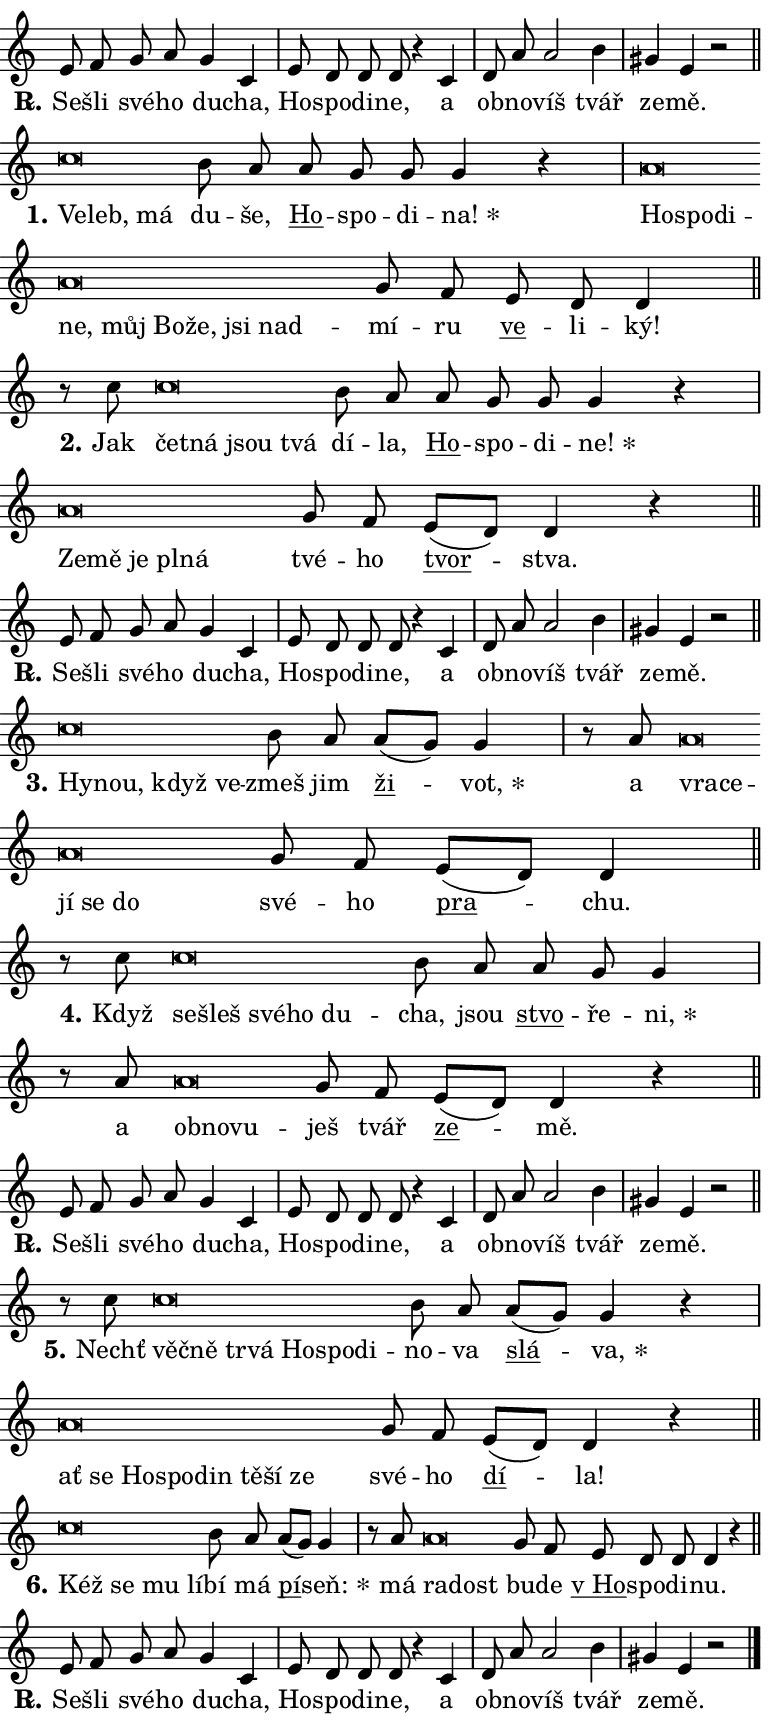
\version "2.24.0"
\header { tagline = "" }
\paper {
  indent = 0\cm
  top-margin = 0\cm
  right-margin = 0.13\cm % to fit lyric hyphens
  bottom-margin = 0\cm
  left-margin = 0\cm
  paper-width = 13\cm
  page-breaking = #ly:one-page-breaking
  system-system-spacing.basic-distance = #11
  score-system-spacing.basic-distance = #11
  ragged-last = ##f
}


%% Author: Thomas Morley
%% https://lists.gnu.org/archive/html/lilypond-user/2020-05/msg00002.html
#(define (line-position grob)
"Returns position of @var[grob} in current system:
   @code{'start}, if at first time-step
   @code{'end}, if at last time-step
   @code{'middle} otherwise
"
  (let* ((col (ly:item-get-column grob))
         (ln (ly:grob-object col 'left-neighbor))
         (rn (ly:grob-object col 'right-neighbor))
         (col-to-check-left (if (ly:grob? ln) ln col))
         (col-to-check-right (if (ly:grob? rn) rn col))
         (break-dir-left
           (and
             (ly:grob-property col-to-check-left 'non-musical #f)
             (ly:item-break-dir col-to-check-left)))
         (break-dir-right
           (and
             (ly:grob-property col-to-check-right 'non-musical #f)
             (ly:item-break-dir col-to-check-right))))
        (cond ((eqv? 1 break-dir-left) 'start)
              ((eqv? -1 break-dir-right) 'end)
              (else 'middle))))

#(define (tranparent-at-line-position vctor)
  (lambda (grob)
  "Relying on @code{line-position} select the relevant enry from @var{vctor}.
Used to determine transparency,"
    (case (line-position grob)
      ((end) (not (vector-ref vctor 0)))
      ((middle) (not (vector-ref vctor 1)))
      ((start) (not (vector-ref vctor 2))))))

noteHeadBreakVisibility =
#(define-music-function (break-visibility)(vector?)
"Makes @code{NoteHead}s transparent relying on @var{break-visibility}"
#{
  \override NoteHead.transparent =
    #(tranparent-at-line-position break-visibility)
#})

#(define delete-ledgers-for-transparent-note-heads
  (lambda (grob)
    "Reads whether a @code{NoteHead} is transparent.
If so this @code{NoteHead} is removed from @code{'note-heads} from
@var{grob}, which is supposed to be @code{LedgerLineSpanner}.
As a result ledgers are not printed for this @code{NoteHead}"
    (let* ((nhds-array (ly:grob-object grob 'note-heads))
           (nhds-list
             (if (ly:grob-array? nhds-array)
                 (ly:grob-array->list nhds-array)
                 '()))
           ;; Relies on the transparent-property being done before
           ;; Staff.LedgerLineSpanner.after-line-breaking is executed.
           ;; This is fragile ...
           (to-keep
             (remove
               (lambda (nhd)
                 (ly:grob-property nhd 'transparent #f))
               nhds-list)))
      ;; TODO find a better method to iterate over grob-arrays, similiar
      ;; to filter/remove etc for lists
      ;; For now rebuilt from scratch
      (set! (ly:grob-object grob 'note-heads)  '())
      (for-each
        (lambda (nhd)
          (ly:pointer-group-interface::add-grob grob 'note-heads nhd))
        to-keep))))

squashNotes = {
  \override NoteHead.X-extent = #'(-0.2 . 0.2)
  \override NoteHead.Y-extent = #'(-0.75 . 0)
  \override NoteHead.stencil =
    #(lambda (grob)
       (let ((pos (ly:grob-property grob 'staff-position)))
         (begin
           (if (< pos -7) (display "ERROR: Lower brevis then expected\n") (display ""))
           (if (<= pos -6) ly:text-interface::print ly:note-head::print))))
}
unSquashNotes = {
  \revert NoteHead.X-extent
  \revert NoteHead.Y-extent
  \revert NoteHead.stencil
}

hideNotes = \noteHeadBreakVisibility #begin-of-line-visible
unHideNotes = \noteHeadBreakVisibility #all-visible

% work-around for resetting accidentals
% https://lilypond.org/doc/v2.23/Documentation/notation/displaying-rhythms#unmetered-music
cadenzaMeasure = {
  \cadenzaOff
  \partial 1024 s1024
  \cadenzaOn
}

#(define-markup-command (accent layout props text) (markup?)
  "Underline accented syllable"
  (interpret-markup layout props
    #{\markup \override #'(offset . 4.3) \underline { #text }#}))

responsum = \markup \concat {
  "R" \hspace #-1.05 \path #0.1 #'((moveto 0 0.07) (lineto 0.9 0.8)) \hspace #0.05 "."
}

spaceSize = #0.6828661417322834 % exact space size for TeX Gyre Schola

\layout {
  \context {
    \Staff
    \remove "Time_signature_engraver"
    \override LedgerLineSpanner.after-line-breaking = #delete-ledgers-for-transparent-note-heads
  }
  \context {
    \Lyrics {
      \override LyricSpace.minimum-distance = \spaceSize
      \override LyricText.font-name = #"TeX Gyre Schola"
      \override LyricText.font-size = 1
      \override StanzaNumber.font-name = #"TeX Gyre Schola Bold"
      \override StanzaNumber.font-size = 1
    }
  }
  \context {
    \Score 
    \override NoteHead.text =
      #(lambda (grob) 
        (let ((pos (ly:grob-property grob 'staff-position)))
          #{\markup {
            \combine
              \halign #-0.55 \raise #(if (= pos -6) 0 0.5) \override #'(thickness . 2) \draw-line #'(3.2 . 0)
              \musicglyph "noteheads.sM1"
          }#}))
  }
}

% magnetic-lyrics.ily
%
%   written by
%     Jean Abou Samra <jean@abou-samra.fr>
%     Werner Lemberg <wl@gnu.org>
%
%   adapted by
%     Jiri Hon <jiri.hon@gmail.com>
%
% Version 2022-Apr-15

% https://www.mail-archive.com/lilypond-user@gnu.org/msg149350.html

#(define (Left_hyphen_pointer_engraver context)
   "Collect syllable-hyphen-syllable occurrences in lyrics and store
them in properties.  This engraver only looks to the left.  For
example, if the lyrics input is @code{foo -- bar}, it does the
following.

@itemize @bullet
@item
Set the @code{text} property of the @code{LyricHyphen} grob between
@q{foo} and @q{bar} to @code{foo}.

@item
Set the @code{left-hyphen} property of the @code{LyricText} grob with
text @q{foo} to the @code{LyricHyphen} grob between @q{foo} and
@q{bar}.
@end itemize

Use this auxiliary engraver in combination with the
@code{lyric-@/text::@/apply-@/magnetic-@/offset!} hook."
   (let ((hyphen #f)
         (text #f))
     (make-engraver
      (acknowledgers
       ((lyric-syllable-interface engraver grob source-engraver)
        (set! text grob)))
      (end-acknowledgers
       ((lyric-hyphen-interface engraver grob source-engraver)
        ;(when (not (grob::has-interface grob 'lyric-space-interface))
          (set! hyphen grob)));)
      ((stop-translation-timestep engraver)
       (when (and text hyphen)
         (ly:grob-set-object! text 'left-hyphen hyphen))
       (set! text #f)
       (set! hyphen #f)))))

#(define (lyric-text::apply-magnetic-offset! grob)
   "If the space between two syllables is less than the value in
property @code{LyricText@/.details@/.squash-threshold}, move the right
syllable to the left so that it gets concatenated with the left
syllable.

Use this function as a hook for
@code{LyricText@/.after-@/line-@/breaking} if the
@code{Left_@/hyphen_@/pointer_@/engraver} is active."
   (let ((hyphen (ly:grob-object grob 'left-hyphen #f)))
     (when hyphen
       (let ((left-text (ly:spanner-bound hyphen LEFT)))
         (when (grob::has-interface left-text 'lyric-syllable-interface)
           (let* ((common (ly:grob-common-refpoint grob left-text X))
                  (this-x-ext (ly:grob-extent grob common X))
                  (left-x-ext
                   (begin
                     ;; Trigger magnetism for left-text.
                     (ly:grob-property left-text 'after-line-breaking)
                     (ly:grob-extent left-text common X)))
                  ;; `delta` is the gap width between two syllables.
                  (delta (- (interval-start this-x-ext)
                            (interval-end left-x-ext)))
                  (details (ly:grob-property grob 'details))
                  (threshold (assoc-get 'squash-threshold details 0.2)))
             (when (< delta threshold)
               (let* (;; We have to manipulate the input text so that
                      ;; ligatures crossing syllable boundaries are not
                      ;; disabled.  For languages based on the Latin
                      ;; script this is essentially a beautification.
                      ;; However, for non-Western scripts it can be a
                      ;; necessity.
                      (lt (ly:grob-property left-text 'text))
                      (rt (ly:grob-property grob 'text))
                      (is-space (grob::has-interface hyphen 'lyric-space-interface))
                      (space (if is-space " " ""))
                      (extra-delta (if is-space spaceSize 0))
                      ;; Append new syllable.
                      (ltrt-space (if (and (string? lt) (string? rt))
                                (string-append lt space rt)
                                (make-concat-markup (list lt space rt))))
                      ;; Right-align `ltrt` to the right side.
                      (ltrt-space-markup (grob-interpret-markup
                               grob
                               (make-translate-markup
                                (cons (interval-length this-x-ext) 0)
                                (make-right-align-markup ltrt-space)))))
                 (begin
                   ;; Don't print `left-text`.
                   (ly:grob-set-property! left-text 'stencil #f)
                   ;; Set text and stencil (which holds all collected
                   ;; syllables so far) and shift it to the left.
                   (ly:grob-set-property! grob 'text ltrt-space)
                   (ly:grob-set-property! grob 'stencil ltrt-space-markup)
                   (ly:grob-translate-axis! grob (- (- delta extra-delta)) X))))))))))


#(define (lyric-hyphen::displace-bounds-first grob)
   ;; Make very sure this callback isn't triggered too early.
   (let ((left (ly:spanner-bound grob LEFT))
         (right (ly:spanner-bound grob RIGHT)))
     (ly:grob-property left 'after-line-breaking)
     (ly:grob-property right 'after-line-breaking)
     (ly:lyric-hyphen::print grob)))

squashThreshold = #0.4

\layout {
  \context {
    \Lyrics
    \consists #Left_hyphen_pointer_engraver
    \override LyricText.after-line-breaking =
      #lyric-text::apply-magnetic-offset!
    \override LyricHyphen.stencil = #lyric-hyphen::displace-bounds-first
    \override LyricText.details.squash-threshold = \squashThreshold
    \override LyricHyphen.minimum-distance = 0
    \override LyricHyphen.minimum-length = \squashThreshold
  }
}

squashText = \override LyricText.details.squash-threshold = 9999
unSquashText = \override LyricText.details.squash-threshold = \squashThreshold

leftText = \override LyricText.self-alignment-X = #LEFT
unLeftText = \revert LyricText.self-alignment-X

starOffset = #(lambda (grob) 
                (let ((x_offset (ly:self-alignment-interface::aligned-on-x-parent grob)))
                  (if (= x_offset 0) 0 (+ x_offset 1.2))))

star = #(define-music-function (syllable)(string?)
"Append star separator at the end of a syllable"
#{
  \once \override LyricText.X-offset = #starOffset
  \lyricmode { \markup {
    #syllable
    \override #'((font-name . "TeX Gyre Schola Bold")) \hspace #0.2 \lower #0.65 \larger "*"
  } }
#})

starAccent = #(define-music-function (syllable)(string?)
"Append star separator at the end of a syllable and make accent"
#{
  \once \override LyricText.X-offset = #starOffset
  \lyricmode { \markup {
    \accent #syllable
    \override #'((font-name . "TeX Gyre Schola Bold")) \hspace #0.2 \lower #0.65 \larger "*"
  } }
#})

breath = #(define-music-function (syllable)(string?)
"Append breathing indicator at the end of a syllable"
#{
  \lyricmode { \markup { #syllable "+" } }
#})

optionalBreath = #(define-music-function (syllable)(string?)
"Append optional breathing indicator at the end of a syllable"
#{
  \lyricmode { \markup { #syllable "(+)" } }
#})


\score {
    <<
        \new Voice = "melody" { \cadenzaOn \key c \major \relative { e'8 f g a g4 c, \cadenzaMeasure \bar "|" e8 d d d r4 c \cadenzaMeasure \bar "|" d8 a' a2 b4 \cadenzaMeasure \bar "|" gis e r2 \cadenzaMeasure \bar "||" \break } }
        \new Lyrics \lyricsto "melody" { \lyricmode { \set stanza = \responsum
Se -- šli své -- ho du -- cha, Ho -- spo -- di -- ne, a ob -- no -- víš tvář ze -- mě. } }
    >>
    \layout {}
}

\score {
    <<
        \new Voice = "melody" { \cadenzaOn \key c \major \relative { \squashNotes c''\breve*1/16 \hideNotes \breve*1/16 \breve*1/16 \bar "" \unHideNotes \unSquashNotes b8 a \bar "" a g g g4 r \cadenzaMeasure \bar "|" \squashNotes a\breve*1/16 \hideNotes \breve*1/16 \bar "" \breve*1/16 \bar "" \breve*1/16 \bar "" \breve*1/16 \bar "" \breve*1/16 \bar "" \breve*1/16 \bar "" \breve*1/16 \breve*1/16 \bar "" \unHideNotes \unSquashNotes g8 f \bar "" e d d4 \cadenzaMeasure \bar "||" \break } }
        \new Lyrics \lyricsto "melody" { \lyricmode { \set stanza = "1."
\leftText Ve -- \squashText leb, má \unLeftText \unSquashText du -- še, \markup \accent Ho -- spo -- di -- \star na! \leftText Ho -- \squashText spo -- di -- ne, můj Bo -- že, jsi nad -- \unLeftText \unSquashText mí -- ru \markup \accent ve -- li -- ký! } }
    >>
    \layout {}
}

\score {
    <<
        \new Voice = "melody" { \cadenzaOn \key c \major \relative { r8 c''8 \squashNotes c\breve*1/16 \hideNotes \breve*1/16 \bar "" \breve*1/16 \breve*1/16 \bar "" \unHideNotes \unSquashNotes b8 a \bar "" a g g g4 r \cadenzaMeasure \bar "|" \squashNotes a\breve*1/16 \hideNotes \breve*1/16 \bar "" \breve*1/16 \bar "" \breve*1/16 \breve*1/16 \bar "" \unHideNotes \unSquashNotes g8 f \bar "" e[( d)] d4 r \cadenzaMeasure \bar "||" \break } }
        \new Lyrics \lyricsto "melody" { \lyricmode { \set stanza = "2."
Jak \leftText čet -- \squashText ná jsou tvá \unLeftText \unSquashText dí -- la, \markup \accent Ho -- spo -- di -- \star ne! \leftText Ze -- \squashText mě je pl -- ná \unLeftText \unSquashText tvé -- ho \markup \accent tvor -- stva. } }
    >>
    \layout {}
}

\score {
    <<
        \new Voice = "melody" { \cadenzaOn \key c \major \relative { e'8 f g a g4 c, \cadenzaMeasure \bar "|" e8 d d d r4 c \cadenzaMeasure \bar "|" d8 a' a2 b4 \cadenzaMeasure \bar "|" gis e r2 \cadenzaMeasure \bar "||" \break } }
        \new Lyrics \lyricsto "melody" { \lyricmode { \set stanza = \responsum
Se -- šli své -- ho du -- cha, Ho -- spo -- di -- ne, a ob -- no -- víš tvář ze -- mě. } }
    >>
    \layout {}
}

\score {
    <<
        \new Voice = "melody" { \cadenzaOn \key c \major \relative { \squashNotes c''\breve*1/16 \hideNotes \breve*1/16 \bar "" \breve*1/16 \breve*1/16 \bar "" \unHideNotes \unSquashNotes b8 a \bar "" a[( g)] g4 \cadenzaMeasure \bar "|" r8 a8 \squashNotes a\breve*1/16 \hideNotes \breve*1/16 \bar "" \breve*1/16 \bar "" \breve*1/16 \breve*1/16 \bar "" \unHideNotes \unSquashNotes g8 f \bar "" e[( d)] d4 \cadenzaMeasure \bar "||" \break } }
        \new Lyrics \lyricsto "melody" { \lyricmode { \set stanza = "3."
\leftText Hy -- \squashText nou, když ve -- \unLeftText \unSquashText zmeš jim \markup \accent ži -- \star vot, a \leftText vra -- \squashText ce -- jí se do \unLeftText \unSquashText své -- ho \markup \accent pra -- chu. } }
    >>
    \layout {}
}

\score {
    <<
        \new Voice = "melody" { \cadenzaOn \key c \major \relative { r8 c''8 \squashNotes c\breve*1/16 \hideNotes \breve*1/16 \bar "" \breve*1/16 \bar "" \breve*1/16 \breve*1/16 \bar "" \unHideNotes \unSquashNotes b8 a \bar "" a g g4 \cadenzaMeasure \bar "|" r8 a8 \squashNotes a\breve*1/16 \hideNotes \breve*1/16 \breve*1/16 \bar "" \unHideNotes \unSquashNotes g8 f \bar "" e[( d)] d4 r \cadenzaMeasure \bar "||" \break } }
        \new Lyrics \lyricsto "melody" { \lyricmode { \set stanza = "4."
Když \leftText se -- \squashText šleš své -- ho du -- \unLeftText \unSquashText cha, jsou \markup \accent stvo -- ře -- \star ni, a \leftText ob -- \squashText no -- vu -- \unLeftText \unSquashText ješ tvář \markup \accent ze -- mě. } }
    >>
    \layout {}
}

\score {
    <<
        \new Voice = "melody" { \cadenzaOn \key c \major \relative { e'8 f g a g4 c, \cadenzaMeasure \bar "|" e8 d d d r4 c \cadenzaMeasure \bar "|" d8 a' a2 b4 \cadenzaMeasure \bar "|" gis e r2 \cadenzaMeasure \bar "||" \break } }
        \new Lyrics \lyricsto "melody" { \lyricmode { \set stanza = \responsum
Se -- šli své -- ho du -- cha, Ho -- spo -- di -- ne, a ob -- no -- víš tvář ze -- mě. } }
    >>
    \layout {}
}

\score {
    <<
        \new Voice = "melody" { \cadenzaOn \key c \major \relative { r8 c''8 \squashNotes c\breve*1/16 \hideNotes \breve*1/16 \bar "" \breve*1/16 \bar "" \breve*1/16 \bar "" \breve*1/16 \bar "" \breve*1/16 \breve*1/16 \bar "" \unHideNotes \unSquashNotes b8 a \bar "" a[( g)] g4 r \cadenzaMeasure \bar "|" \squashNotes a\breve*1/16 \hideNotes \breve*1/16 \bar "" \breve*1/16 \bar "" \breve*1/16 \bar "" \breve*1/16 \bar "" \breve*1/16 \bar "" \breve*1/16 \breve*1/16 \bar "" \unHideNotes \unSquashNotes g8 f \bar "" e[( d)] d4 r \cadenzaMeasure \bar "||" \break } }
        \new Lyrics \lyricsto "melody" { \lyricmode { \set stanza = "5."
Nechť \leftText věč -- \squashText ně tr -- vá Ho -- spo -- di -- \unLeftText \unSquashText no -- va \markup \accent slá -- \star va, \leftText ať \squashText se Ho -- spo -- din tě -- ší ze \unLeftText \unSquashText své -- ho \markup \accent dí -- la! } }
    >>
    \layout {}
}

\score {
    <<
        \new Voice = "melody" { \cadenzaOn \key c \major \relative { \squashNotes c''\breve*1/16 \hideNotes \breve*1/16 \bar "" \breve*1/16 \breve*1/16 \bar "" \unHideNotes \unSquashNotes b8 a \bar "" a[( g)] g4 \cadenzaMeasure \bar "|" r8 a8 \squashNotes a\breve*1/16 \hideNotes \breve*1/16 \bar "" \unHideNotes \unSquashNotes g8 f \bar "" e d d d4 r \cadenzaMeasure \bar "||" \break } }
        \new Lyrics \lyricsto "melody" { \lyricmode { \set stanza = "6."
\leftText Kéž \squashText se mu lí -- \unLeftText \unSquashText bí má \markup \accent pí -- \star seň: má \leftText ra -- \squashText dost \unLeftText \unSquashText bu -- de \markup \accent "v Ho" -- spo -- di -- nu. } }
    >>
    \layout {}
}

\score {
    <<
        \new Voice = "melody" { \cadenzaOn \key c \major \relative { e'8 f g a g4 c, \cadenzaMeasure \bar "|" e8 d d d r4 c \cadenzaMeasure \bar "|" d8 a' a2 b4 \cadenzaMeasure \bar "|" gis e r2 \cadenzaMeasure \bar "||" \break } \bar "|." }
        \new Lyrics \lyricsto "melody" { \lyricmode { \set stanza = \responsum
Se -- šli své -- ho du -- cha, Ho -- spo -- di -- ne, a ob -- no -- víš tvář ze -- mě. } }
    >>
    \layout {}
}
